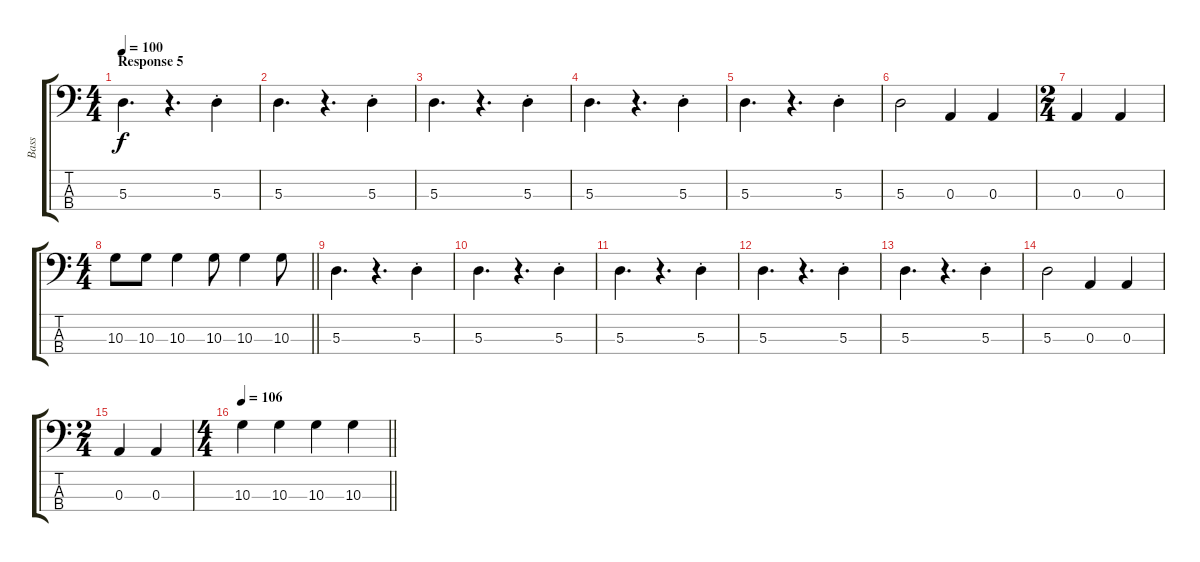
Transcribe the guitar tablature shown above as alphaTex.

\track ("Bass" "Bass") {instrument electricbassfinger}
\staff {score tabs}
\tuning (G2 D2 A1 E1) {hide}
\ts (4 4)
\section ("" "Response 5")
\tempo 100
\clef f4
\ks c
5.3.4{d dy f} r.4{d} 5.3{st}.4 |
5.3.4{d} r.4{d} 5.3{st}.4 |
5.3.4{d} r.4{d} 5.3{st}.4 |
5.3.4{d} r.4{d} 5.3{st}.4 |
5.3.4{d} r.4{d} 5.3{st}.4 |
5.3.2 0.3.4 0.3.4 |
\ts (2 4)
0.3.4 0.3.4 |
\ts (4 4)
\barLineRight lightlight
10.3.8 10.3.8 10.3.4 10.3.8 10.3.4 10.3.8 |
5.3.4{d} r.4{d} 5.3{st}.4 |
5.3.4{d} r.4{d} 5.3{st}.4 |
5.3.4{d} r.4{d} 5.3{st}.4 |
5.3.4{d} r.4{d} 5.3{st}.4 |
5.3.4{d} r.4{d} 5.3{st}.4 |
5.3.2 0.3.4 0.3.4 |
\ts (2 4)
0.3.4 0.3.4 |
\ts (4 4)
\tempo 106
\barLineRight lightlight
10.3.4 10.3.4 10.3.4 10.3.4
